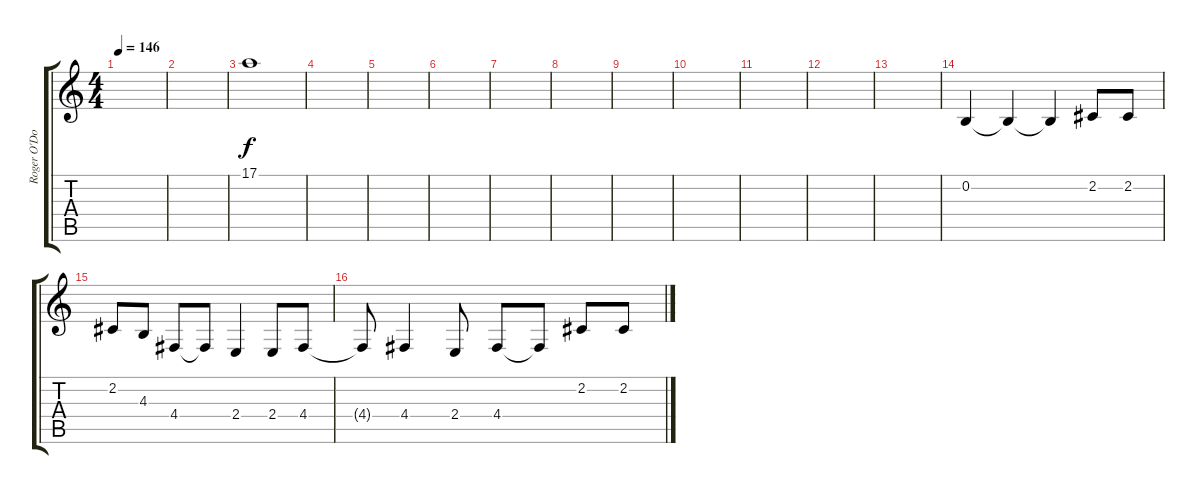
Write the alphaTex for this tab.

\track ("Roger O'Donnell Piano" "Roger O'Do") {instrument acousticgrandpiano}
\staff {score tabs}
\tuning (E4 B3 G3 D3 A2 E2) {hide}
\ts (4 4)
\tempo 146
\clef g2
\ks c
|
|
17.1.1 |
|
|
|
|
|
|
|
|
|
|
0.2.4 0.2{t}.4 0.2{t}.4 2.2.8 2.2.8 |
2.2.8 4.3.8 4.4.8 4.4{t}.8 2.4.4 2.4.8 4.4.8 |
4.4{t}.8 4.4.4 2.4.8 4.4.8 4.4{t}.8 2.2.8 2.2.8
